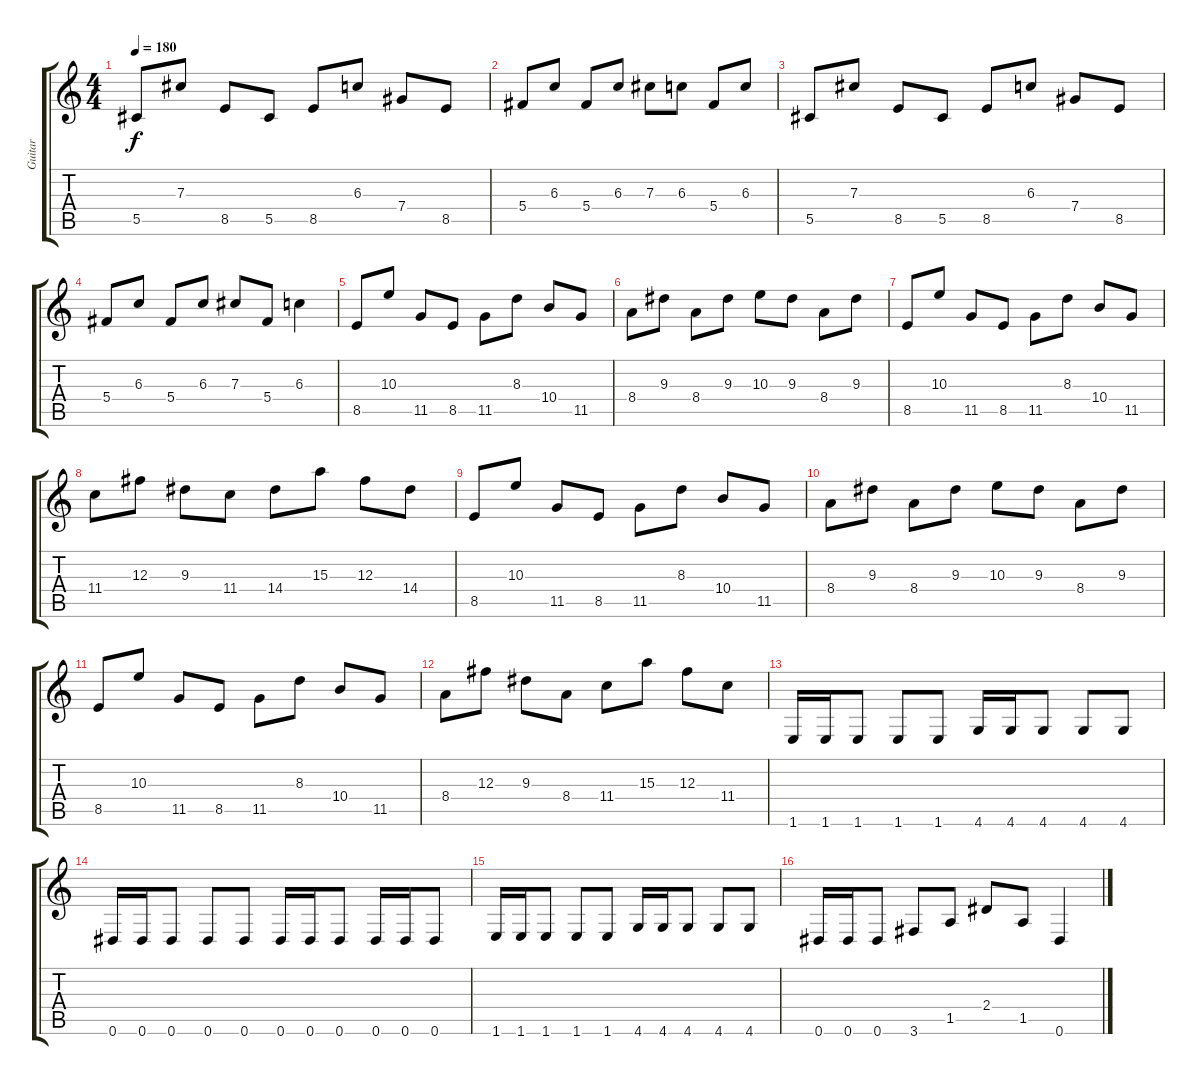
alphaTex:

\track ("Guitar" "Guitar") {instrument distortionguitar}
\staff {score tabs}
\tuning (Eb4 Bb3 Gb3 Db3 Ab2 Eb2) {hide}
\ts (4 4)
\tempo 180
\clef g2
\ks c
5.5.8{dy f} 7.3.8 8.5.8 5.5.8 8.5.8 6.3.8 7.4.8 8.5.8 |
5.4.8 6.3.8 5.4.8 6.3.8 7.3.8 6.3.8 5.4.8 6.3.8 |
5.5.8 7.3.8 8.5.8 5.5.8 8.5.8 6.3.8 7.4.8 8.5.8 |
5.4.8 6.3.8 5.4.8 6.3.8 7.3.8 5.4.8 6.3.4 |
8.5.8 10.3.8 11.5.8 8.5.8 11.5.8 8.3.8 10.4.8 11.5.8 |
8.4.8 9.3.8 8.4.8 9.3.8 10.3.8 9.3.8 8.4.8 9.3.8 |
8.5.8 10.3.8 11.5.8 8.5.8 11.5.8 8.3.8 10.4.8 11.5.8 |
11.4.8 12.3.8 9.3.8 11.4.8 14.4.8 15.3.8 12.3.8 14.4.8 |
8.5.8 10.3.8 11.5.8 8.5.8 11.5.8 8.3.8 10.4.8 11.5.8 |
8.4.8 9.3.8 8.4.8 9.3.8 10.3.8 9.3.8 8.4.8 9.3.8 |
8.5.8 10.3.8 11.5.8 8.5.8 11.5.8 8.3.8 10.4.8 11.5.8 |
8.4.8 12.3.8 9.3.8 8.4.8 11.4.8 15.3.8 12.3.8 11.4.8 |
1.6.16 1.6.16 1.6.8 1.6.8 1.6.8 4.6.16 4.6.16 4.6.8 4.6.8 4.6.8 |
0.6.16 0.6.16 0.6.8 0.6.8 0.6.8 0.6.16 0.6.16 0.6.8 0.6.16 0.6.16 0.6.8 |
1.6.16 1.6.16 1.6.8 1.6.8 1.6.8 4.6.16 4.6.16 4.6.8 4.6.8 4.6.8 |
0.6.16 0.6.16 0.6.8 3.6.8 1.5.8 2.4.8 1.5.8 0.6.4
